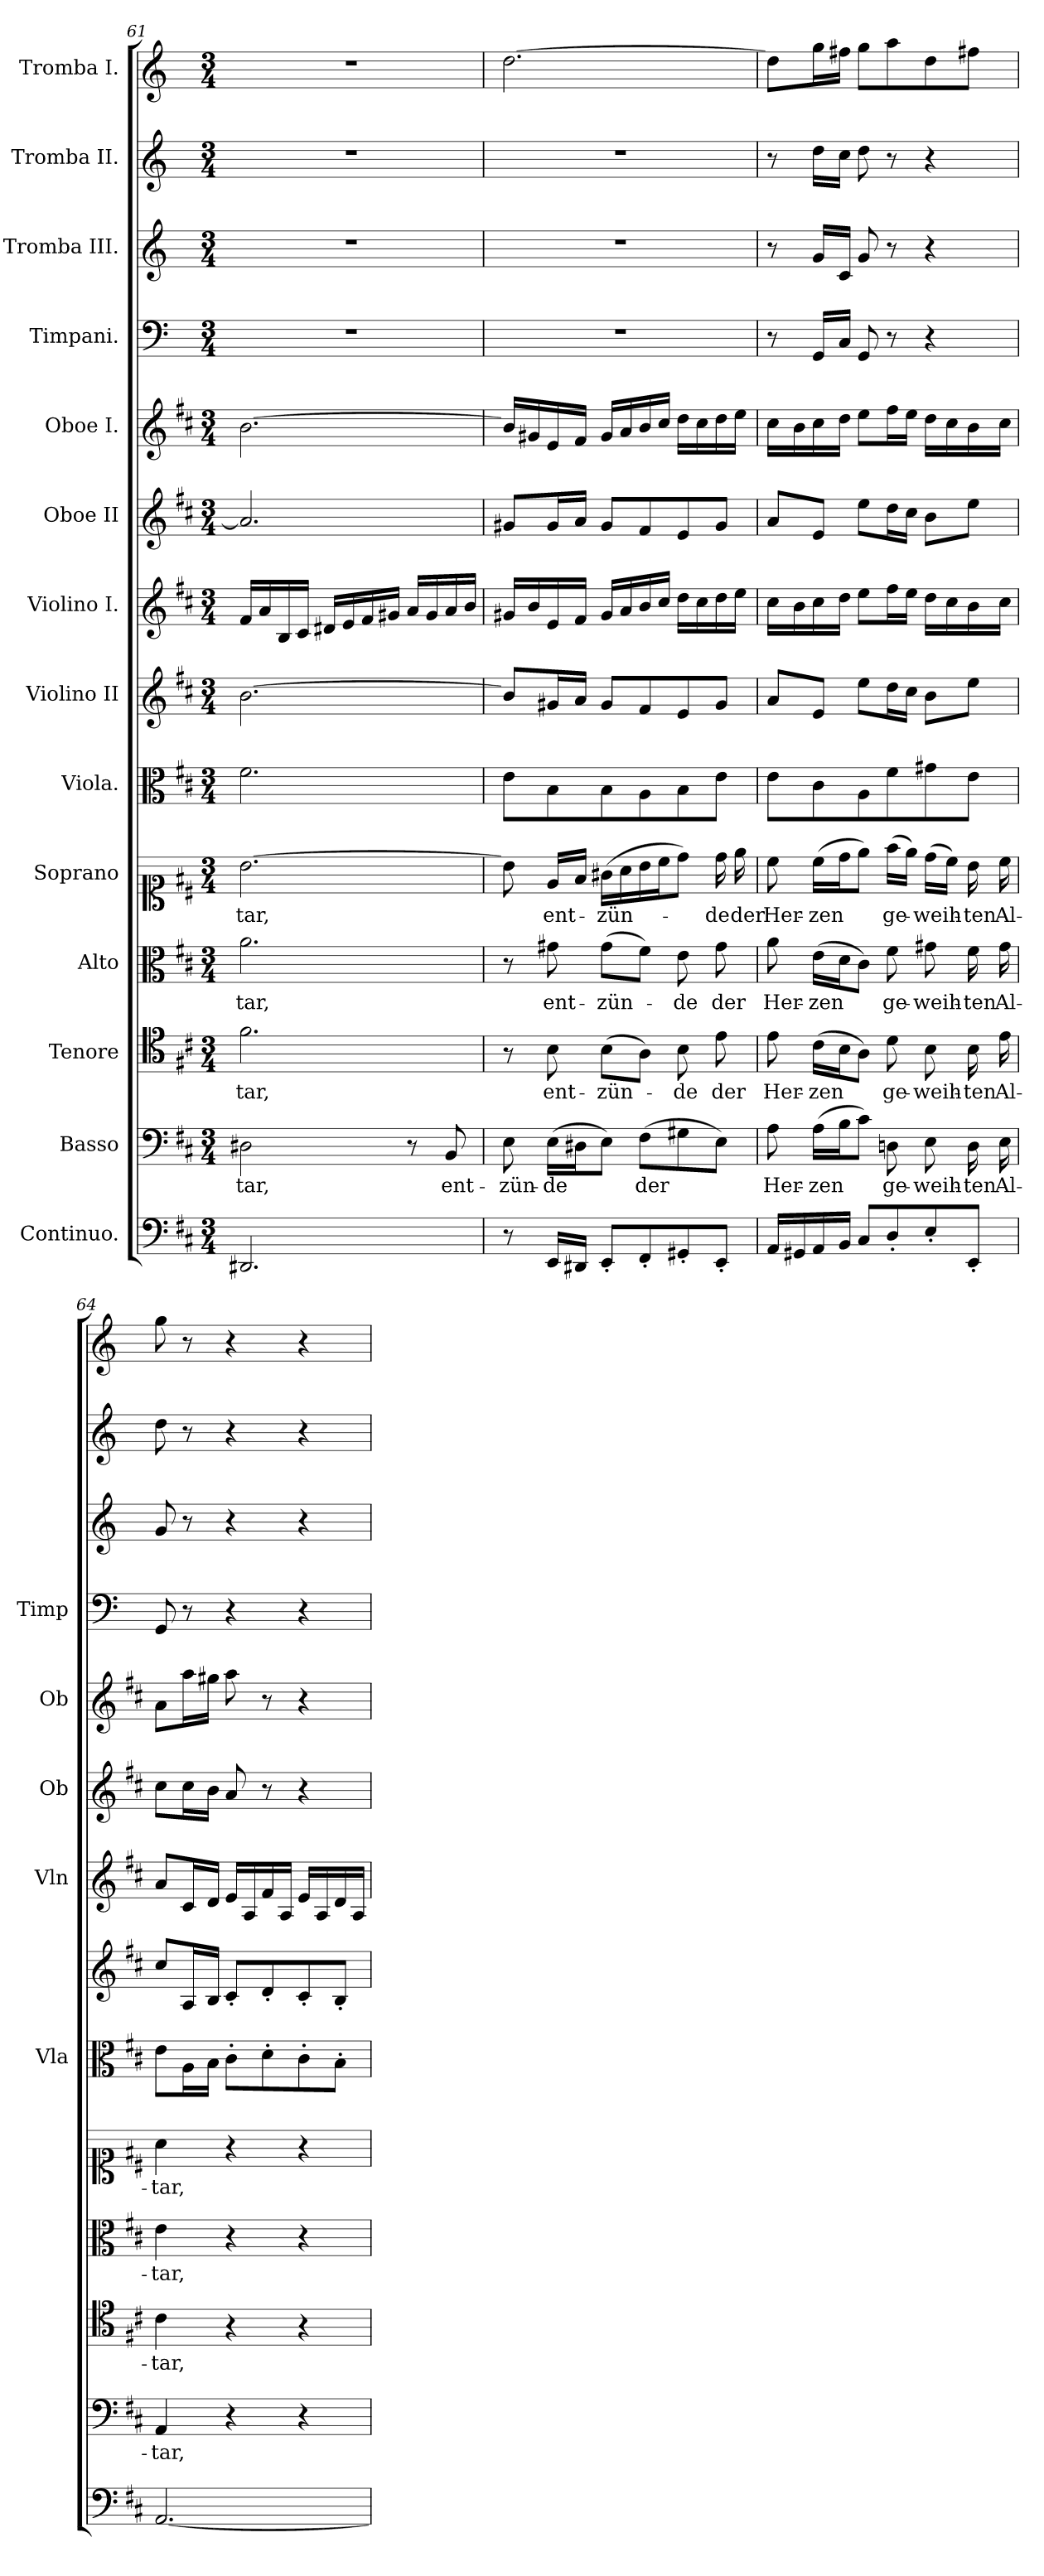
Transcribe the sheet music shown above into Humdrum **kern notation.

**kern	**kern	**text	**kern	**text	**kern	**text	**kern	**text	**kern	**kern	**kern	**kern	**kern	**kern	**kern	**kern	**kern
*part14	*part13	*part13	*part12	*part12	*part11	*part11	*part10	*part10	*part9	*part8	*part7	*part6	*part5	*part4	*part3	*part2	*part1
*staff14	*staff13	*staff13	*staff12	*staff12	*staff11	*staff11	*staff10	*staff10	*staff9	*staff8	*staff7	*staff6	*staff5	*staff4	*staff3	*staff2	*staff1
*I"Continuo.	*I"Basso	*	*I"Tenore	*	*I"Alto	*	*I"Soprano	*	*I"Viola.	*I"Violino II	*I"Violino I.	*I"Oboe II	*I"Oboe I.	*I"Timpani.	*I"Tromba III.	*I"Tromba II.	*I"Tromba I.
*	*	*	*	*	*	*	*	*	*I'Vla	*	*I'Vln	*I'Ob	*I'Ob	*I'Timp	*	*	*
!!LO:PB:g=z
*clefF4	*clefF4	*	*clefC4	*	*clefC3	*	*clefC1	*	*clefC3	*clefG2	*clefG2	*clefG2	*clefG2	*clefF4	*clefG2	*clefG2	*clefG2
*	*	*	*	*	*	*	*	*	*	*	*	*	*	*ITrd-1c-2	*ITrd-1c-2	*ITrd-1c-2	*ITrd-1c-2
*k[f#c#]	*k[f#c#]	*	*k[f#c#]	*	*k[f#c#]	*	*k[f#c#]	*	*k[f#c#]	*k[f#c#]	*k[f#c#]	*k[f#c#]	*k[f#c#]	*k[f#c#]	*k[f#c#]	*k[f#c#]	*k[f#c#]
*M3/4	*M3/4	*	*M3/4	*	*M3/4	*	*M3/4	*	*M3/4	*M3/4	*M3/4	*M3/4	*M3/4	*M3/4	*M3/4	*M3/4	*M3/4
=61	=61	=61	=61	=61	=61	=61	=61	=61	=61	=61	=61	=61	=61	=61	=61	=61	=61
!	!	!LO:LY:b	!	!LO:LY:b	!	!LO:LY:b	!	!LO:LY:b	!	!	!	!	!	!	!	!	!
2.DD#X/	2D#X\	-tar,	2.f#\	-tar,	2.a\	-tar,	[2.b\	-tar,	2.f#\	[2.b\	16f#/LL	2.a/]	[2.b\	2.r	2.r	2.r	2.r
.	.	.	.	.	.	.	.	.	.	.	16a/	.	.	.	.	.	.
.	.	.	.	.	.	.	.	.	.	.	16B/	.	.	.	.	.	.
.	.	.	.	.	.	.	.	.	.	.	16c#/JJ	.	.	.	.	.	.
.	.	.	.	.	.	.	.	.	.	.	16d#X/LL	.	.	.	.	.	.
.	.	.	.	.	.	.	.	.	.	.	16e/	.	.	.	.	.	.
.	.	.	.	.	.	.	.	.	.	.	16f#/	.	.	.	.	.	.
.	.	.	.	.	.	.	.	.	.	.	16g#X/JJ	.	.	.	.	.	.
.	8r	.	.	.	.	.	.	.	.	.	16a/LL	.	.	.	.	.	.
.	.	.	.	.	.	.	.	.	.	.	16g#/	.	.	.	.	.	.
!	!	!LO:LY:b	!	!	!	!	!	!	!	!	!	!	!	!	!	!	!
.	8BB/	ent-	.	.	.	.	.	.	.	.	16a/	.	.	.	.	.	.
.	.	.	.	.	.	.	.	.	.	.	16b/JJ	.	.	.	.	.	.
=62	=62	=62	=62	=62	=62	=62	=62	=62	=62	=62	=62	=62	=62	=62	=62	=62	=62
!	!	!LO:LY:b	!	!	!	!	!	!	!	!	!	!	!	!	!	!	!
8r	8E\	zün-	8r	.	8r	.	8b\]	.	8e\L	8b/L]	16g#X/LL	8g#X/L	16b/LL]	2.r	2.r	2.r	[2.ee\
.	.	.	.	.	.	.	.	.	.	.	16b/	.	16g#X/	.	.	.	.
!	!	!LO:LY:b	!	!LO:LY:b	!	!LO:LY:b	!	!LO:LY:b	!	!	!	!	!	!	!	!	!
16EE/LL	(>16E\LL	-de	8B\	ent-	8g#X\	ent-	16e/LL	ent-	8B\	16g#X/L	16e/	16g#/L	16e/	.	.	.	.
16DD#X/JJ	16D#X\J	.	.	.	.	.	16f#/JJ	.	.	16a/JJ	16f#/JJ	16a/JJ	16f#/JJ	.	.	.	.
!	!	!	!	!LO:LY:b	!	!LO:LY:b	!	!LO:LY:b	!	!	!	!	!	!	!	!	!
8EE'/L	8E\J)	.	(<8B\L	-zün-	(<8g#\L	-zün-	(>16g#X\LL	zün-	8B\	8g#/L	16g#/LL	8g#/L	16g#/LL	.	.	.	.
.	.	.	.	.	.	.	16a\	.	.	.	16a/	.	16a/	.	.	.	.
!	!	!LO:LY:b	!	!	!	!	!	!	!	!	!	!	!	!	!	!	!
8FF#'/	(>8F#\L	der	8A\J)	.	8f#\J)	.	16b\	.	8A\	8f#/	16b/	8f#/	16b/	.	.	.	.
.	.	.	.	.	.	.	16cc#\J	.	.	.	16cc#/JJ	.	16cc#/JJ	.	.	.	.
!	!	!	!	!LO:LY:b	!	!LO:LY:b	!	!	!	!	!	!	!	!	!	!	!
8GG#X'/	8G#X\	.	8B\	de	8e\	de	8dd\J)	.	8B\	8e/	16dd\LL	8e/	16dd\LL	.	.	.	.
.	.	.	.	.	.	.	.	.	.	.	16cc#\	.	16cc#\	.	.	.	.
!	!	!	!	!LO:LY:b	!	!LO:LY:b	!	!LO:LY:b	!	!	!	!	!	!	!	!	!
8EE'/J	8E\J)	.	8e\	der	8g#\	der	16dd\	de	8e\J	8g#/J	16dd\	8g#/J	16dd\	.	.	.	.
!	!	!	!	!	!	!	!	!LO:LY:b	!	!	!	!	!	!	!	!	!
.	.	.	.	.	.	.	16ee\	der	.	.	16ee\JJ	.	16ee\JJ	.	.	.	.
=63	=63	=63	=63	=63	=63	=63	=63	=63	=63	=63	=63	=63	=63	=63	=63	=63	=63
!	!	!LO:LY:b	!	!LO:LY:b	!	!LO:LY:b	!	!LO:LY:b	!	!	!	!	!	!	!	!	!
16AA/LL	8A\	Her-	8e\	Her-	8a\	Her-	8cc#\	Her-	8e\L	8a/L	16cc#\LL	8a/L	16cc#\LL	8r	8r	8r	8ee\L]
16GG#X/	.	.	.	.	.	.	.	.	.	.	16b\	.	16b\	.	.	.	.
!	!	!LO:LY:b	!	!LO:LY:b	!	!LO:LY:b	!	!LO:LY:b	!	!	!	!	!	!	!	!	!
16AA/	(>16A\LL	-zen	(>16c#\LL	-zen	(<16e\LL	-zen	(>16cc#\LL	-zen	8c#\	8e/J	16cc#\	8e/J	16cc#\	16AA/LL	16a/LL	16ee\LL	16aa\L
16BB/JJ	16B\J	.	16B\J	.	16d\J	.	16dd\J	.	.	.	16dd\JJ	.	16dd\JJ	16D/JJ	16d/JJ	16dd\JJ	16gg#X\JJ
8C#/L	8c#\J)	.	8A\J)	.	8c#\J)	.	8ee\J)	.	8A\	8ee\L	8ee\L	8ee\L	8ee\L	8AA/	8a/	8ee\	8aa\L
!	!	!LO:LY:b	!	!LO:LY:b	!	!LO:LY:b	!	!LO:LY:b	!	!	!	!	!	!	!	!	!
8D'/	8Dn\	ge-	8d\	ge-	8f#\	ge-	(>16ff#\LL	ge-	8f#\	16dd\L	16ff#\L	16dd\L	16ff#\L	8r	8r	8r	8bb\
.	.	.	.	.	.	.	16ee\JJ)	.	.	16cc#\JJ	16ee\JJ	16cc#\JJ	16ee\JJ	.	.	.	.
!	!	!LO:LY:b	!	!LO:LY:b	!	!LO:LY:b	!	!LO:LY:b	!	!	!	!	!	!	!	!	!
8E'/	8E\	-weih-	8B\	-weih-	8g#X\	-weih-	(>16dd\LL	-weih-	8g#X\	8b\L	16dd\LL	8b\L	16dd\LL	4r	4r	4r	8ee\
.	.	.	.	.	.	.	16cc#\JJ)	.	.	.	16cc#\	.	16cc#\	.	.	.	.
!	!	!LO:LY:b	!	!LO:LY:b	!	!LO:LY:b	!	!LO:LY:b	!	!	!	!	!	!	!	!	!
8EE'/J	16D\	-ten	16B\	-ten	16f#\	-ten	16b\	-ten	8e\J	8ee\J	16b\	8ee\J	16b\	.	.	.	8gg#X\J
!	!	!LO:LY:b	!	!LO:LY:b	!	!LO:LY:b	!	!LO:LY:b	!	!	!	!	!	!	!	!	!
.	16E\	Al-	16e\	Al-	16g#\	Al-	16cc#\	Al-	.	.	16cc#\JJ	.	16cc#\JJ	.	.	.	.
=64	=64	=64	=64	=64	=64	=64	=64	=64	=64	=64	=64	=64	=64	=64	=64	=64	=64
!	!	!LO:LY:b	!	!LO:LY:b	!	!LO:LY:b	!	!LO:LY:b	!	!	!	!	!	!	!	!	!
[2.AA/	4AA/	-tar,	4c#\	-tar,	4e\	-tar,	4a\	-tar,	8e\L	8cc#/L	8a/L	8cc#\L	8a\L	8AA/	8a/	8ee\	8aa\
.	.	.	.	.	.	.	.	.	16A\L	16A/L	16c#/L	16cc#\L	16aa\L	8r	8r	8r	8r
.	.	.	.	.	.	.	.	.	16B\JJ	16B/JJ	16d/JJ	16b\JJ	16gg#X\JJ	.	.	.	.
.	4r	.	4r	.	4r	.	4r	.	8c#'\L	8c#'/L	16e/LL	8a/	8aa\	4r	4r	4r	4r
.	.	.	.	.	.	.	.	.	.	.	16A/	.	.	.	.	.	.
.	.	.	.	.	.	.	.	.	8d'\	8d'/	16f#/	8r	8r	.	.	.	.
.	.	.	.	.	.	.	.	.	.	.	16A/JJ	.	.	.	.	.	.
.	4r	.	4r	.	4r	.	4r	.	8c#'\	8c#'/	16e/LL	4r	4r	4r	4r	4r	4r
.	.	.	.	.	.	.	.	.	.	.	16A/	.	.	.	.	.	.
.	.	.	.	.	.	.	.	.	8B'\J	8B'/J	16d/	.	.	.	.	.	.
.	.	.	.	.	.	.	.	.	.	.	16A/JJ	.	.	.	.	.	.
=	=	=	=	=	=	=	=	=	=	=	=	=	=	=	=	=	=
*-	*-	*-	*-	*-	*-	*-	*-	*-	*-	*-	*-	*-	*-	*-	*-	*-	*-
